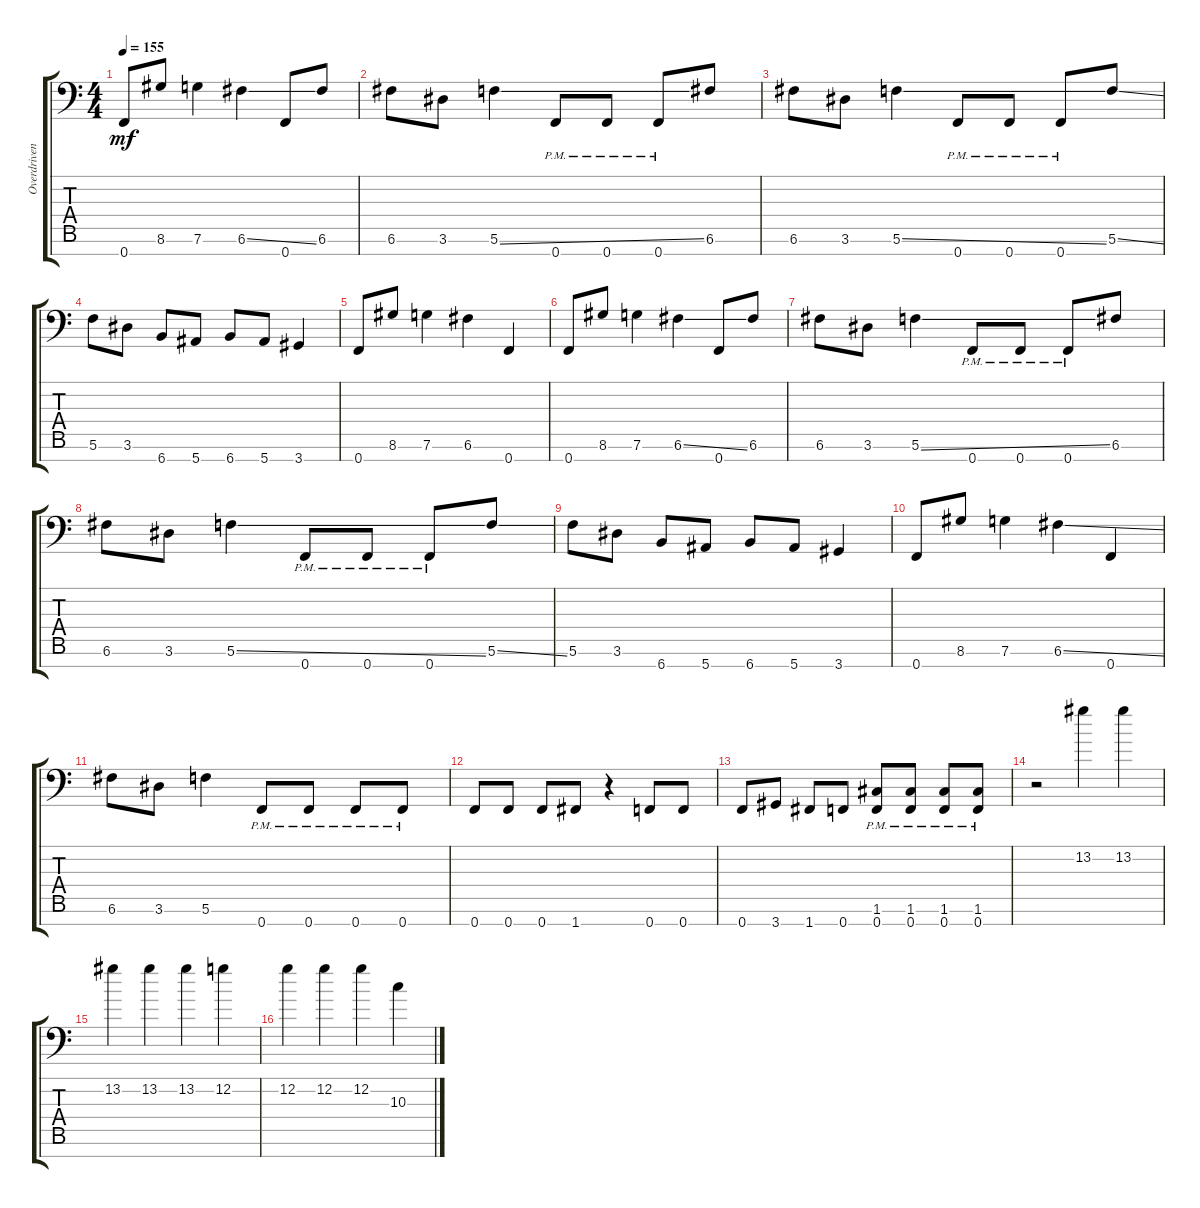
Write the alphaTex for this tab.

\track ("Overdriven Guitar" "Overdriven") {instrument overdrivenguitar}
\staff {score tabs}
\tuning (C4 G3 D3 Bb2 F2 C2 F1) {hide}
\ts (4 4)
\tempo 155
\clef f4
\ks c
0.7.8{dy mf} 8.6.8 7.6.4 6.6{ss}.4 0.7.8 6.6.8 |
6.6.8 3.6.8 5.6{ss}.4 0.7{pm}.8 0.7{pm}.8 0.7{pm}.8 6.6.8 |
6.6.8 3.6.8 5.6{ss}.4 0.7{pm}.8 0.7{pm}.8 0.7{pm}.8 5.6{ss}.8 |
5.6.8 3.6.8 6.7.8 5.7.8 6.7.8 5.7.8 3.7.4 |
0.7.8 8.6.8 7.6.4 6.6.4 0.7.4 |
0.7.8 8.6.8 7.6.4 6.6{ss}.4 0.7.8 6.6.8 |
6.6.8 3.6.8 5.6{ss}.4 0.7{pm}.8 0.7{pm}.8 0.7{pm}.8 6.6.8 |
6.6.8 3.6.8 5.6{ss}.4 0.7{pm}.8 0.7{pm}.8 0.7{pm}.8 5.6{ss}.8 |
5.6.8 3.6.8 6.7.8 5.7.8 6.7.8 5.7.8 3.7.4 |
0.7.8 8.6.8 7.6.4 6.6{ss}.4 0.7.4 |
6.6.8 3.6.8 5.6.4 0.7{pm}.8 0.7{pm}.8 0.7{pm}.8 0.7{pm}.8 |
0.7.8 0.7.8 0.7.8 1.7.8 r.4 0.7.8 0.7.8 |
0.7.8 3.7.8 1.7.8 0.7.8 (1.6{pm} 0.7{pm}).8 (1.6{pm} 0.7{pm}).8 (1.6{pm} 0.7{pm}).8 (1.6{pm} 0.7{pm}).8 |
r.2 13.2.4 13.2.4 |
13.2.4 13.2.4 13.2.4 12.2.4 |
12.2.4 12.2.4 12.2.4 10.3.4
